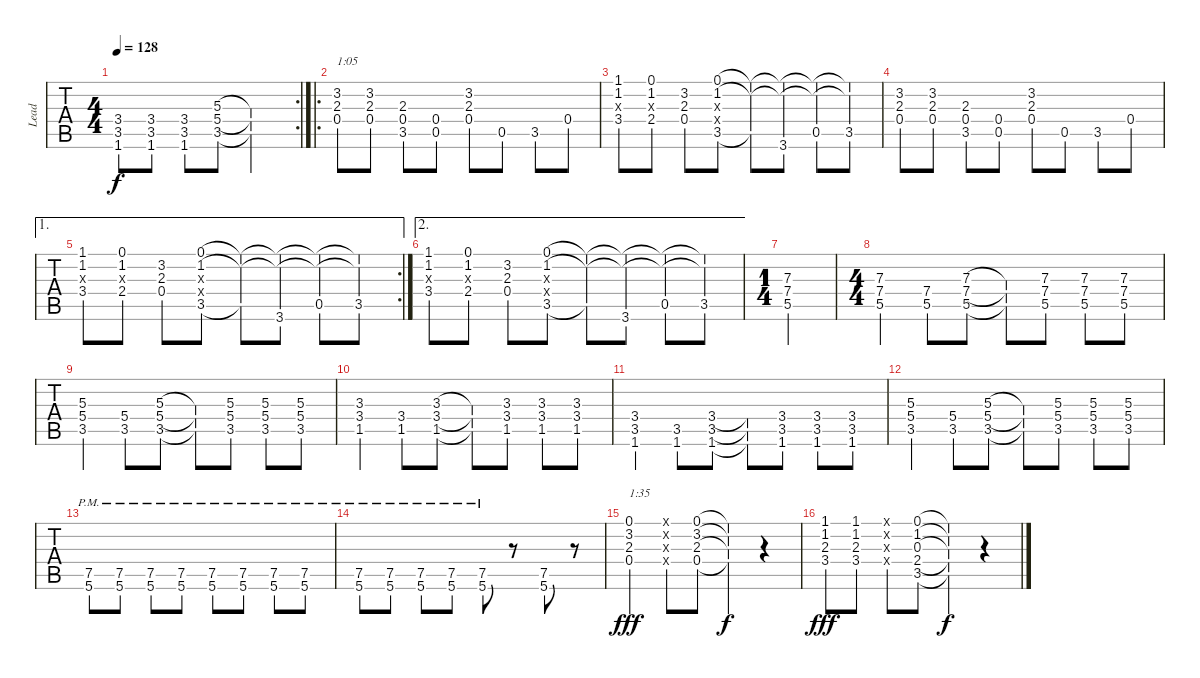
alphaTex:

\track ("Lead" "Lead") {instrument overdrivenguitar}
\staff {tabs}
\tuning (E4 B3 G3 D3 A2 E2) {hide}
\rc 2
\ts (4 4)
\tempo 128
\clef g2
\ks c
(3.4 3.5 1.6).8{dy f} (3.4 3.5 1.6).8 (3.4 3.5 1.6).8 (5.3 5.4 3.5).8 (5.3{t} 5.4{t} 3.5{t}).2 |
\ro
(3.2 2.3 0.4).8{txt "1:05"} (3.2 2.3 0.4).8 (2.3 0.4 3.5).8 (0.4 0.5).8 (3.2 2.3 0.4).8 0.5.8 3.5.8 0.4.8 |
(1.1 1.2 0.3{x} 3.4).8 (0.1 1.2 0.3{x} 2.4).8 (3.2 2.3 0.4).8 (0.1 1.2 0.3{x} 0.4{x} 3.5).8 (0.1{t} 1.2{t} 3.5{t}).8 (0.1{t} 1.2{t} 3.6).8 (0.1{t} 1.2{t} 0.5).8 (0.1{t} 1.2{t} 3.5).8 |
(3.2 2.3 0.4).8 (3.2 2.3 0.4).8 (2.3 0.4 3.5).8 (0.4 0.5).8 (3.2 2.3 0.4).8 0.5.8 3.5.8 0.4.8 |
\ae 1
\rc 2
(1.1 1.2 0.3{x} 3.4).8 (0.1 1.2 0.3{x} 2.4).8 (3.2 2.3 0.4).8 (0.1 1.2 0.3{x} 0.4{x} 3.5).8 (0.1{t} 1.2{t} 3.5{t}).8 (0.1{t} 1.2{t} 3.6).8 (0.1{t} 1.2{t} 0.5).8 (0.1{t} 1.2{t} 3.5).8 |
\ae 2
(1.1 1.2 0.3{x} 3.4).8 (0.1 1.2 0.3{x} 2.4).8 (3.2 2.3 0.4).8 (0.1 1.2 0.3{x} 0.4{x} 3.5).8 (0.1{t} 1.2{t} 3.5{t}).8 (0.1{t} 1.2{t} 3.6).8 (0.1{t} 1.2{t} 0.5).8 (0.1{t} 1.2{t} 3.5).8 |
\ts (1 4)
(7.3 7.4 5.5).4 |
\ts (4 4)
(7.3 7.4 5.5).4 (7.4 5.5).8 (7.3 7.4 5.5).8 (7.3{t} 7.4{t} 5.5{t}).8 (7.3 7.4 5.5).8 (7.3 7.4 5.5).8 (7.3 7.4 5.5).8 |
(5.3 5.4 3.5).4 (5.4 3.5).8 (5.3 5.4 3.5).8 (5.3{t} 5.4{t} 3.5{t}).8 (5.3 5.4 3.5).8 (5.3 5.4 3.5).8 (5.3 5.4 3.5).8 |
(3.3 3.4 1.5).4 (3.4 1.5).8 (3.3 3.4 1.5).8 (3.3{t} 3.4{t} 1.5{t}).8 (3.3 3.4 1.5).8 (3.3 3.4 1.5).8 (3.3 3.4 1.5).8 |
(3.4 3.5 1.6).4 (3.5 1.6).8 (3.4 3.5 1.6).8 (3.4{t} 3.5{t} 1.6{t}).8 (3.4 3.5 1.6).8 (3.4 3.5 1.6).8 (3.4 3.5 1.6).8 |
(5.3 5.4 3.5).4 (5.4 3.5).8 (5.3 5.4 3.5).8 (5.3{t} 5.4{t} 3.5{t}).8 (5.3 5.4 3.5).8 (5.3 5.4 3.5).8 (5.3 5.4 3.5).8 |
(7.5{pm} 5.6{pm}).8 (7.5{pm} 5.6{pm}).8 (7.5{pm} 5.6{pm}).8 (7.5{pm} 5.6{pm}).8 (7.5{pm} 5.6{pm}).8 (7.5{pm} 5.6{pm}).8 (7.5{pm} 5.6{pm}).8 (7.5{pm} 5.6{pm}).8 |
(7.5{pm} 5.6{pm}).8 (7.5{pm} 5.6{pm}).8 (7.5{pm} 5.6{pm}).8 (7.5{pm} 5.6{pm}).8 (7.5{pm} 5.6{pm}).8 r.8 (7.5 5.6).8 r.8 |
(0.1 3.2 2.3 0.4).4{txt "1:35" dy fff} (0.1{x} 0.2{x} 0.3{x} 0.4{x}).8 (0.1 3.2 2.3 0.4).8 (0.1{t} 3.2{t} 2.3{t} 0.4{t}).4{dy f} r.4 |
(1.1 1.2 2.3 3.4).8{dy fff} (1.1 1.2 2.3 3.4).8 (0.1{x} 0.2{x} 0.3{x} 0.4{x}).8 (0.1 1.2 0.3 2.4 3.5).8 (0.1{t} 1.2{t} 0.3{t} 2.4{t} 3.5{t}).4{dy f} r.4
